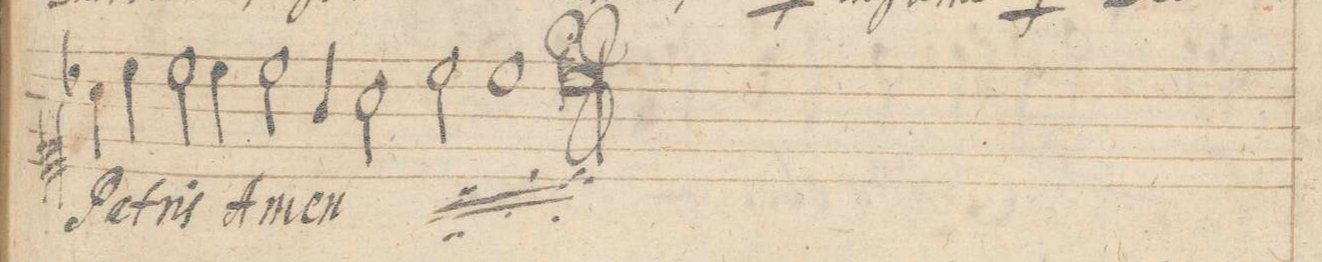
**kern	**text
*I"DISCANTVS	*
*clefC1	*
*k[b-]	*
*met(C|)	*
*M2/1	*
4a\	Pa-
4cc\	.
2cc\	-tris
4cc\	A-
2cc\	-men
*	*ij
4g/	Pa-
=97-	=97-
2a\	.
2cc\	-tris
1cc	A-
=98-	=98-
0cc;	-men
==	==
*-	*-
